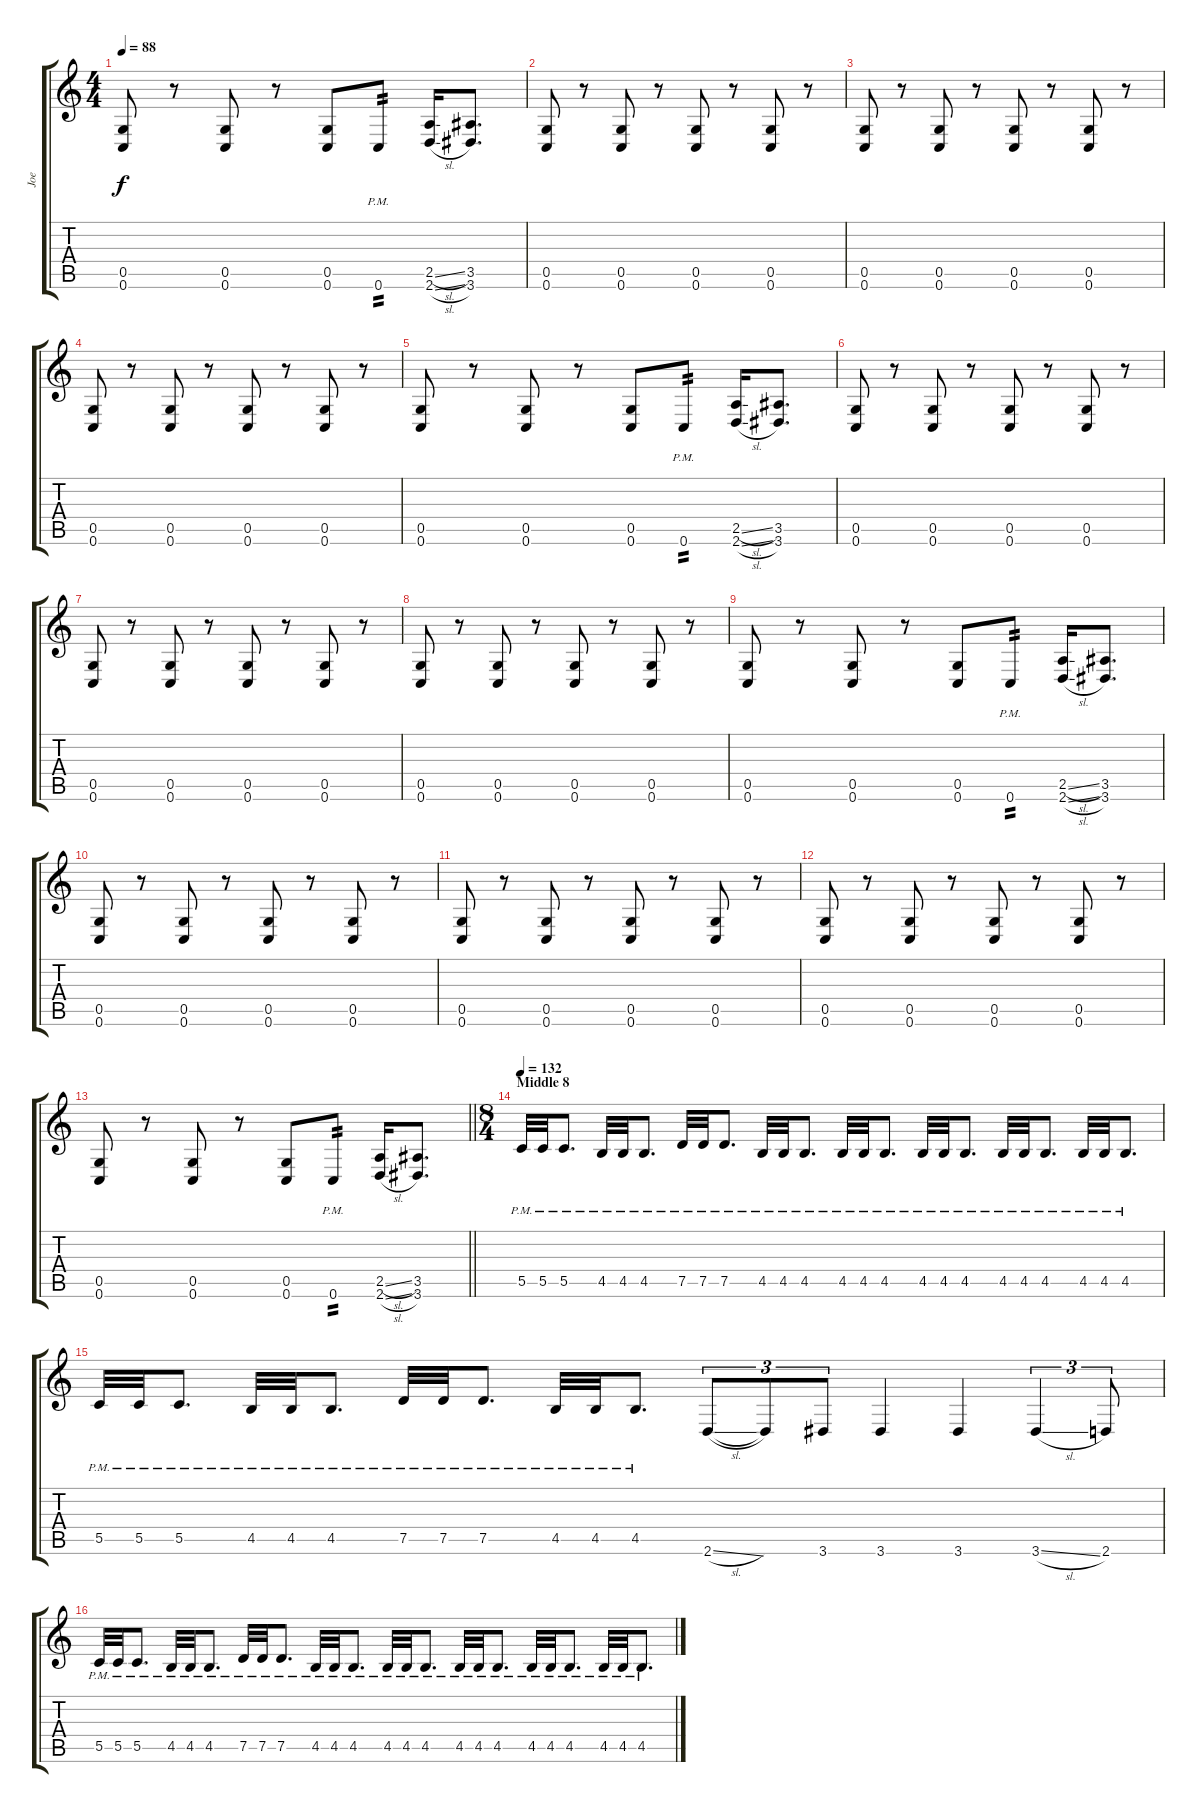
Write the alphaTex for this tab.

\track ("Joe" "Joe") {instrument distortionguitar}
\staff {score tabs}
\tuning (D4 A3 F3 C3 G2 C2) {hide}
\ts (4 4)
\tempo 88
\clef g2
\ks c
(0.5 0.6).8{dy f} r.8 (0.5 0.6).8 r.8 (0.5 0.6).8 0.6{pm}.8{tp 2} (2.5{sl} 2.6{sl}).16 (3.5 3.6).8{d} |
(0.5 0.6).8 r.8 (0.5 0.6).8 r.8 (0.5 0.6).8 r.8 (0.5 0.6).8 r.8 |
(0.5 0.6).8 r.8 (0.5 0.6).8 r.8 (0.5 0.6).8 r.8 (0.5 0.6).8 r.8 |
(0.5 0.6).8 r.8 (0.5 0.6).8 r.8 (0.5 0.6).8 r.8 (0.5 0.6).8 r.8 |
(0.5 0.6).8 r.8 (0.5 0.6).8 r.8 (0.5 0.6).8 0.6{pm}.8{tp 2} (2.5{sl} 2.6{sl}).16 (3.5 3.6).8{d} |
(0.5 0.6).8 r.8 (0.5 0.6).8 r.8 (0.5 0.6).8 r.8 (0.5 0.6).8 r.8 |
(0.5 0.6).8 r.8 (0.5 0.6).8 r.8 (0.5 0.6).8 r.8 (0.5 0.6).8 r.8 |
(0.5 0.6).8 r.8 (0.5 0.6).8 r.8 (0.5 0.6).8 r.8 (0.5 0.6).8 r.8 |
(0.5 0.6).8 r.8 (0.5 0.6).8 r.8 (0.5 0.6).8 0.6{pm}.8{tp 2} (2.5{sl} 2.6{sl}).16 (3.5 3.6).8{d} |
(0.5 0.6).8 r.8 (0.5 0.6).8 r.8 (0.5 0.6).8 r.8 (0.5 0.6).8 r.8 |
(0.5 0.6).8 r.8 (0.5 0.6).8 r.8 (0.5 0.6).8 r.8 (0.5 0.6).8 r.8 |
(0.5 0.6).8 r.8 (0.5 0.6).8 r.8 (0.5 0.6).8 r.8 (0.5 0.6).8 r.8 |
\barLineRight lightlight
(0.5 0.6).8 r.8 (0.5 0.6).8 r.8 (0.5 0.6).8 0.6{pm}.8{tp 2} (2.5{sl} 2.6{sl}).16 (3.5 3.6).8{d} |
\ts (8 4)
\section ("" "Middle 8")
\tempo 132
5.5{pm}.32 5.5{pm}.32 5.5{pm}.8{d} 4.5{pm}.32 4.5{pm}.32 4.5{pm}.8{d} 7.5{pm}.32 7.5{pm}.32 7.5{pm}.8{d} 4.5{pm}.32 4.5{pm}.32 4.5{pm}.8{d} 4.5{pm}.32 4.5{pm}.32 4.5{pm}.8{d} 4.5{pm}.32 4.5{pm}.32 4.5{pm}.8{d} 4.5{pm}.32 4.5{pm}.32 4.5{pm}.8{d} 4.5{pm}.32 4.5{pm}.32 4.5{pm}.8{d} |
5.5{pm}.32 5.5{pm}.32 5.5{pm}.8{d} 4.5{pm}.32 4.5{pm}.32 4.5{pm}.8{d} 7.5{pm}.32 7.5{pm}.32 7.5{pm}.8{d} 4.5{pm}.32 4.5{pm}.32 4.5{pm}.8{d} 2.6{sl}.8{tu (3 2)} 2.6{t}.8{tu (3 2)} 3.6.8{tu (3 2)} 3.6.4 3.6.4 3.6{sl}.4{tu (3 2)} 2.6.8{tu (3 2)} |
5.5{pm}.32 5.5{pm}.32 5.5{pm}.8{d} 4.5{pm}.32 4.5{pm}.32 4.5{pm}.8{d} 7.5{pm}.32 7.5{pm}.32 7.5{pm}.8{d} 4.5{pm}.32 4.5{pm}.32 4.5{pm}.8{d} 4.5{pm}.32 4.5{pm}.32 4.5{pm}.8{d} 4.5{pm}.32 4.5{pm}.32 4.5{pm}.8{d} 4.5{pm}.32 4.5{pm}.32 4.5{pm}.8{d} 4.5{pm}.32 4.5{pm}.32 4.5{pm}.8{d}
